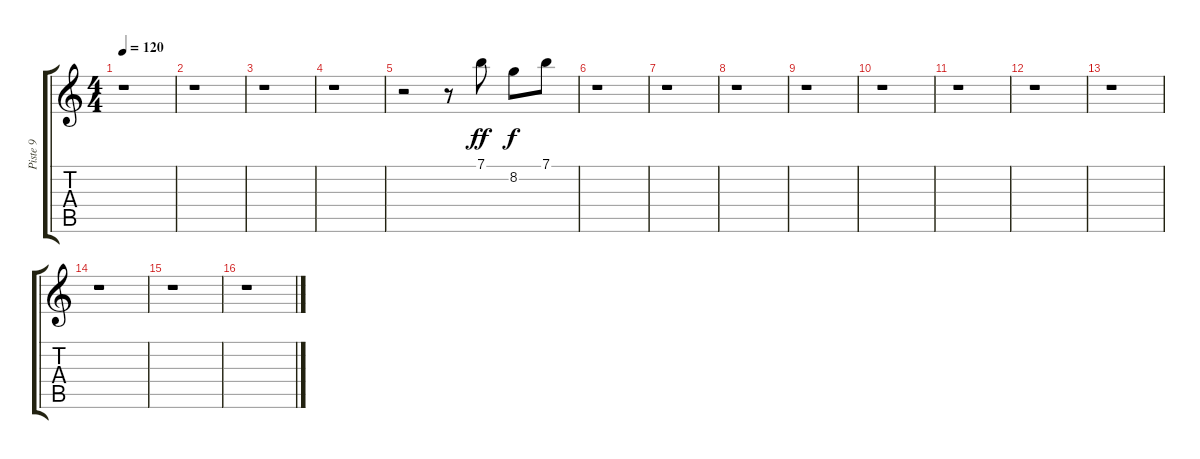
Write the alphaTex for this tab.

\track ("Piste 9" "Piste 9") {instrument electricbassfinger}
\staff {score tabs}
\tuning (E4 B3 G3 D3 A2 E2) {hide}
\ts (4 4)
\tempo 120
\clef g2
\ks c
r.1{dy f} |
r.1 |
r.1 |
r.1 |
r.2 r.8 7.1.8{dy ff} 8.2.8{dy f} 7.1.8 |
r.1 |
r.1 |
r.1 |
r.1 |
r.1 |
r.1 |
r.1 |
r.1 |
r.1 |
r.1 |
r.1
